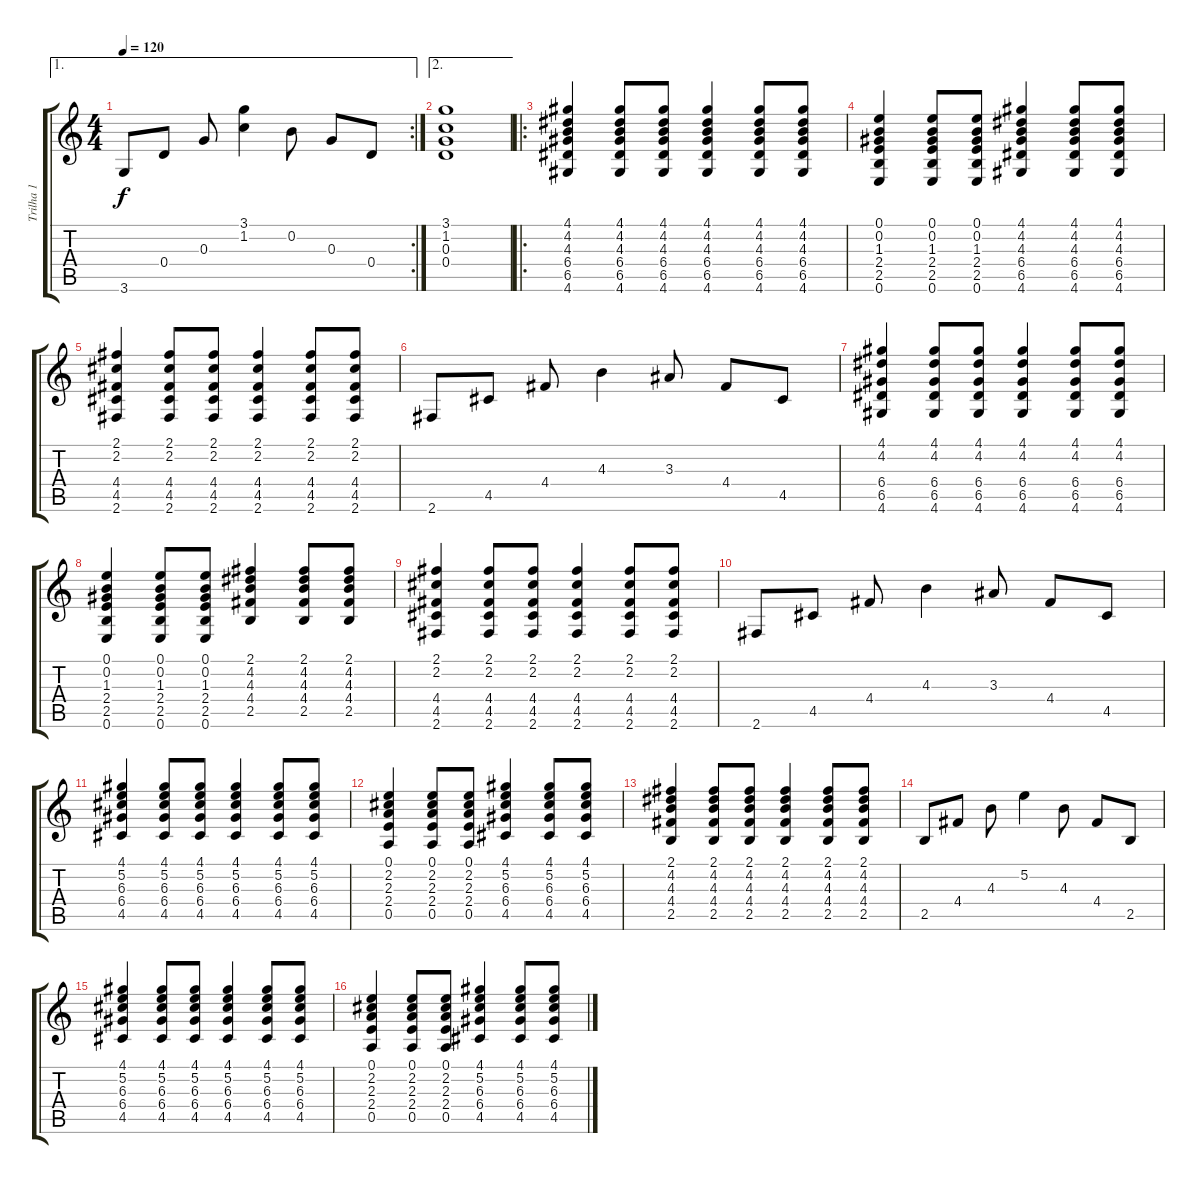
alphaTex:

\track ("Trilha 1" "Trilha 1") {instrument acousticguitarsteel}
\staff {score tabs}
\tuning (E4 B3 G3 D3 A2 E2) {hide}
\ae 1
\rc 2
\ts (4 4)
\tempo 120
\clef g2
\ks c
3.6.8{dy f} 0.4.8 0.3.8 (3.1 1.2).4 0.2.8 0.3.8 0.4.8 |
\ae 2
(3.1 1.2 0.3 0.4).1 |
\ro
(4.1 4.2 4.3 6.4 6.5 4.6).4 (4.1 4.2 4.3 6.4 6.5 4.6).8 (4.1 4.2 4.3 6.4 6.5 4.6).8 (4.1 4.2 4.3 6.4 6.5 4.6).4 (4.1 4.2 4.3 6.4 6.5 4.6).8 (4.1 4.2 4.3 6.4 6.5 4.6).8 |
(0.1 0.2 1.3 2.4 2.5 0.6).4 (0.1 0.2 1.3 2.4 2.5 0.6).8 (0.1 0.2 1.3 2.4 2.5 0.6).8 (4.1 4.2 4.3 6.4 6.5 4.6).4 (4.1 4.2 4.3 6.4 6.5 4.6).8 (4.1 4.2 4.3 6.4 6.5 4.6).8 |
(2.1 2.2 4.4 4.5 2.6).4 (2.1 2.2 4.4 4.5 2.6).8 (2.1 2.2 4.4 4.5 2.6).8 (2.1 2.2 4.4 4.5 2.6).4 (2.1 2.2 4.4 4.5 2.6).8 (2.1 2.2 4.4 4.5 2.6).8 |
2.6.8 4.5.8 4.4.8 4.3.4 3.3.8 4.4.8 4.5.8 |
(4.1 4.2 6.4 6.5 4.6).4 (4.1 4.2 6.4 6.5 4.6).8 (4.1 4.2 6.4 6.5 4.6).8 (4.1 4.2 6.4 6.5 4.6).4 (4.1 4.2 6.4 6.5 4.6).8 (4.1 4.2 6.4 6.5 4.6).8 |
(0.1 0.2 1.3 2.4 2.5 0.6).4 (0.1 0.2 1.3 2.4 2.5 0.6).8 (0.1 0.2 1.3 2.4 2.5 0.6).8 (2.1 4.2 4.3 4.4 2.5).4 (2.1 4.2 4.3 4.4 2.5).8 (2.1 4.2 4.3 4.4 2.5).8 |
(2.1 2.2 4.4 4.5 2.6).4 (2.1 2.2 4.4 4.5 2.6).8 (2.1 2.2 4.4 4.5 2.6).8 (2.1 2.2 4.4 4.5 2.6).4 (2.1 2.2 4.4 4.5 2.6).8 (2.1 2.2 4.4 4.5 2.6).8 |
2.6.8 4.5.8 4.4.8 4.3.4 3.3.8 4.4.8 4.5.8 |
(4.1 5.2 6.3 6.4 4.5).4 (4.1 5.2 6.3 6.4 4.5).8 (4.1 5.2 6.3 6.4 4.5).8 (4.1 5.2 6.3 6.4 4.5).4 (4.1 5.2 6.3 6.4 4.5).8 (4.1 5.2 6.3 6.4 4.5).8 |
(0.1 2.2 2.3 2.4 0.5).4 (0.1 2.2 2.3 2.4 0.5).8 (0.1 2.2 2.3 2.4 0.5).8 (4.1 5.2 6.3 6.4 4.5).4 (4.1 5.2 6.3 6.4 4.5).8 (4.1 5.2 6.3 6.4 4.5).8 |
(2.1 4.2 4.3 4.4 2.5).4 (2.1 4.2 4.3 4.4 2.5).8 (2.1 4.2 4.3 4.4 2.5).8 (2.1 4.2 4.3 4.4 2.5).4 (2.1 4.2 4.3 4.4 2.5).8 (2.1 4.2 4.3 4.4 2.5).8 |
2.5.8 4.4.8 4.3.8 5.2.4 4.3.8 4.4.8 2.5.8 |
(4.1 5.2 6.3 6.4 4.5).4 (4.1 5.2 6.3 6.4 4.5).8 (4.1 5.2 6.3 6.4 4.5).8 (4.1 5.2 6.3 6.4 4.5).4 (4.1 5.2 6.3 6.4 4.5).8 (4.1 5.2 6.3 6.4 4.5).8 |
(0.1 2.2 2.3 2.4 0.5).4 (0.1 2.2 2.3 2.4 0.5).8 (0.1 2.2 2.3 2.4 0.5).8 (4.1 5.2 6.3 6.4 4.5).4 (4.1 5.2 6.3 6.4 4.5).8 (4.1 5.2 6.3 6.4 4.5).8
